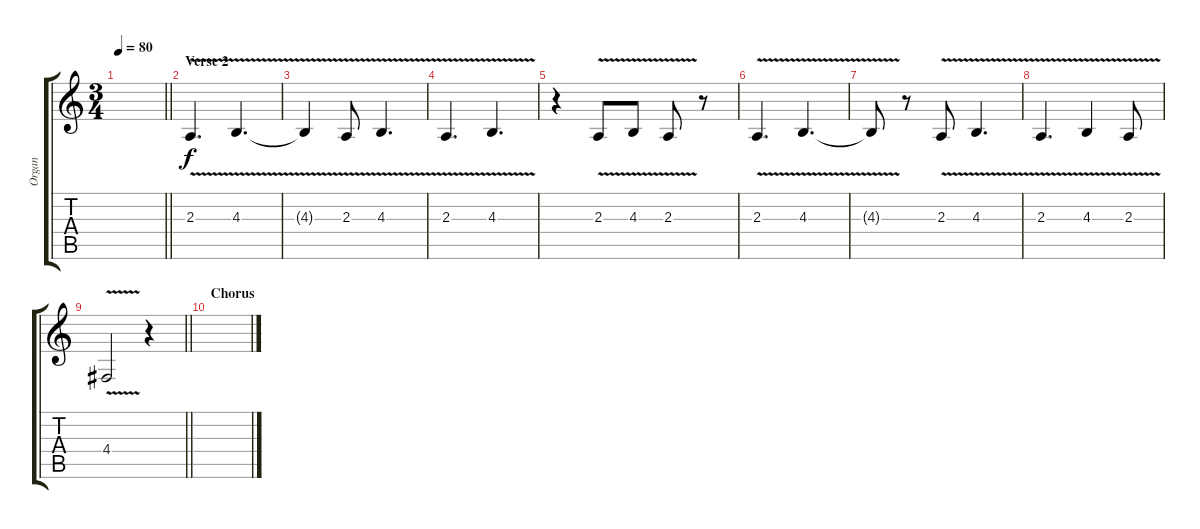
\track ("Organ" "Organ") {instrument drawbarorgan}
\staff {score tabs}
\tuning (E4 B3 G3 D3 A2 E2) {hide}
\ts (3 4)
\tempo 80
\clef g2
\barLineRight lightlight
\ks c
|
\section ("" "Verse 2")
2.3{v}.4{d} 4.3{v}.4{d} |
4.3{t}.4 2.3{v}.8 4.3{v}.4{d} |
2.3{v}.4{d} 4.3{v}.4{d} |
r.4 2.3{v}.8 4.3{v}.8 2.3{v}.8 r.8 |
2.3{v}.4{d} 4.3{v}.4{d} |
4.3{t}.8 r.8 2.3{v}.8 4.3{v}.4{d} |
2.3{v}.4{d} 4.3{v}.4 2.3{v}.8 |
\barLineRight lightlight
4.4{v}.2 r.4 |
\section ("" "Chorus")
